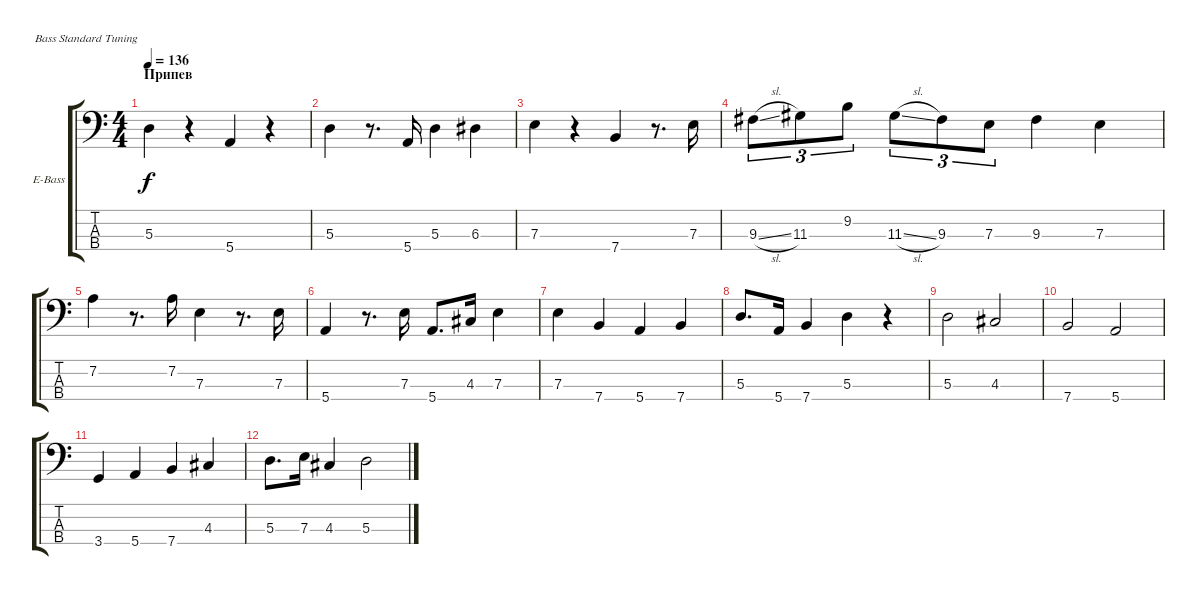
\defaultSystemsLayout 4
\bracketExtendMode groupsimilarinstruments
\firstSystemTrackNameOrientation horizontal
\otherSystemsTrackNameOrientation horizontal
\track ("Electric Bass" "E-Bass") {instrument electricbassfinger}
\staff {score tabs}
\tuning (G2 D2 A1 E1)
\ts (4 4)
\section ("" "Припев")
\tempo 136
\clef f4
\ks c
5.3.4{dy f} r.4 5.4.4 r.4 |
5.3.4 r.8{d} 5.4.16 5.3.4 6.3.4 |
7.3.4 r.4 7.4.4 r.8{d} 7.3.16 |
9.3{sl}.8{tu (3 2)} 11.3.8{tu (3 2)} 9.2.8{tu (3 2) beam split} 11.3{sl}.8{tu (3 2)} 9.3.8{tu (3 2)} 7.3.8{tu (3 2)} 9.3.4 7.3.4 |
7.2.4 r.8{d} 7.2.16 7.3.4 r.8{d} 7.3.16 |
5.4.4 r.8{d} 7.3.16 5.4.8{d} 4.3.16 7.3.4 |
7.3.4 7.4.4 5.4.4 7.4.4 |
5.3.8{d} 5.4.16 7.4.4 5.3.4 r.4 |
5.3.2 4.3.2 |
7.4.2 5.4.2 |
3.4.4 5.4.4 7.4.4 4.3.4 |
5.3.8{d} 7.3.16 4.3.4 5.3.2
